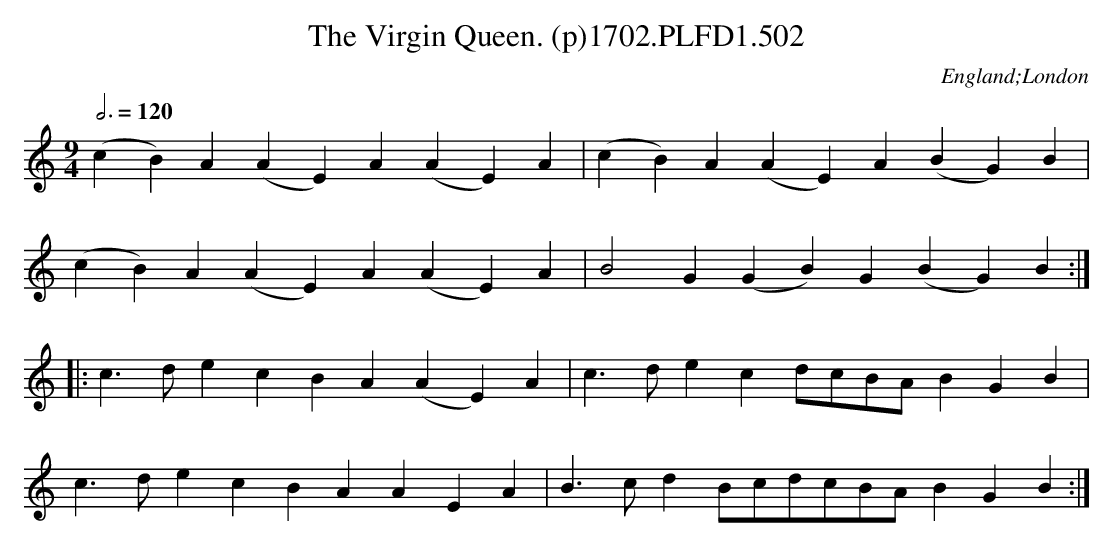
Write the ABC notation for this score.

X:1
T:Virgin Queen. (p)1702.PLFD1.502, The
M:9/4
L:1/4
Q:3/4=120
O:England;London
K:C
(cB)A(AE)A(AE)A|(cB)A(AE)A(BG)B|
(cB)A(AE)A(AE)A|B2G(GB)G(BG)B:|
|:c>decBA(AE)A|c>decd/c/B/A/BGB|
c>decBAAEA|B>cdB/c/d/c/B/A/BGB:|
